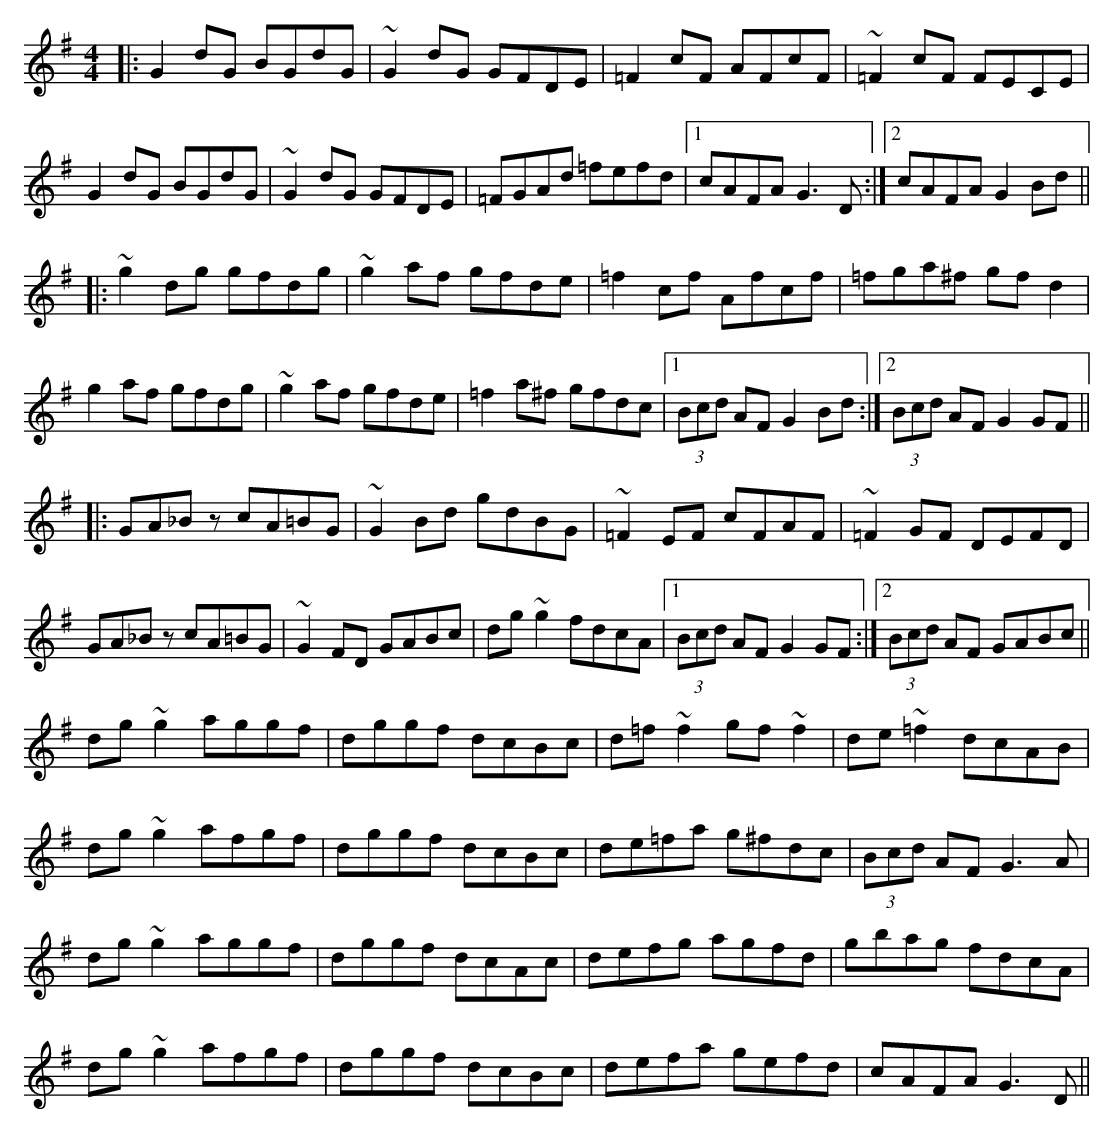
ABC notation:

X:1
M:4/4
K:G
|:G2dG BGdG|~G2dG GFDE|=F2cF AFcF|~=F2cF FECE|
G2dG BGdG|~G2dG GFDE|=FGAd =fefd|1 cAFA G3D:|2 cAFA G2Bd||
|:~g2dg gfdg|~g2af gfde|=f2cf Afcf|=fga^f gfd2|
g2af gfdg|~g2af gfde|=f2a^f gfdc|1 (3Bcd AF G2Bd:|2 (3Bcd AF G2GF||
|:GA_Bz cA=BG|~G2Bd gdBG|~=F2EF cFAF|~=F2GF DEFD|
GA_Bz cA=BG|~G2FD GABc|dg~g2 fdcA|1 (3Bcd AF G2GF:|2 (3Bcd AF GABc||
dg~g2 aggf|dggf dcBc|d=f~f2 gf~f2|de~=f2 dcAB|
dg~g2 afgf|dggf dcBc|de=fa g^fdc|(3Bcd AF G3A|
dg~g2 aggf|dggf dcAc|defg agfd|gbag fdcA|
dg~g2 afgf|dggf dcBc|defa gefd|cAFA G3D||
